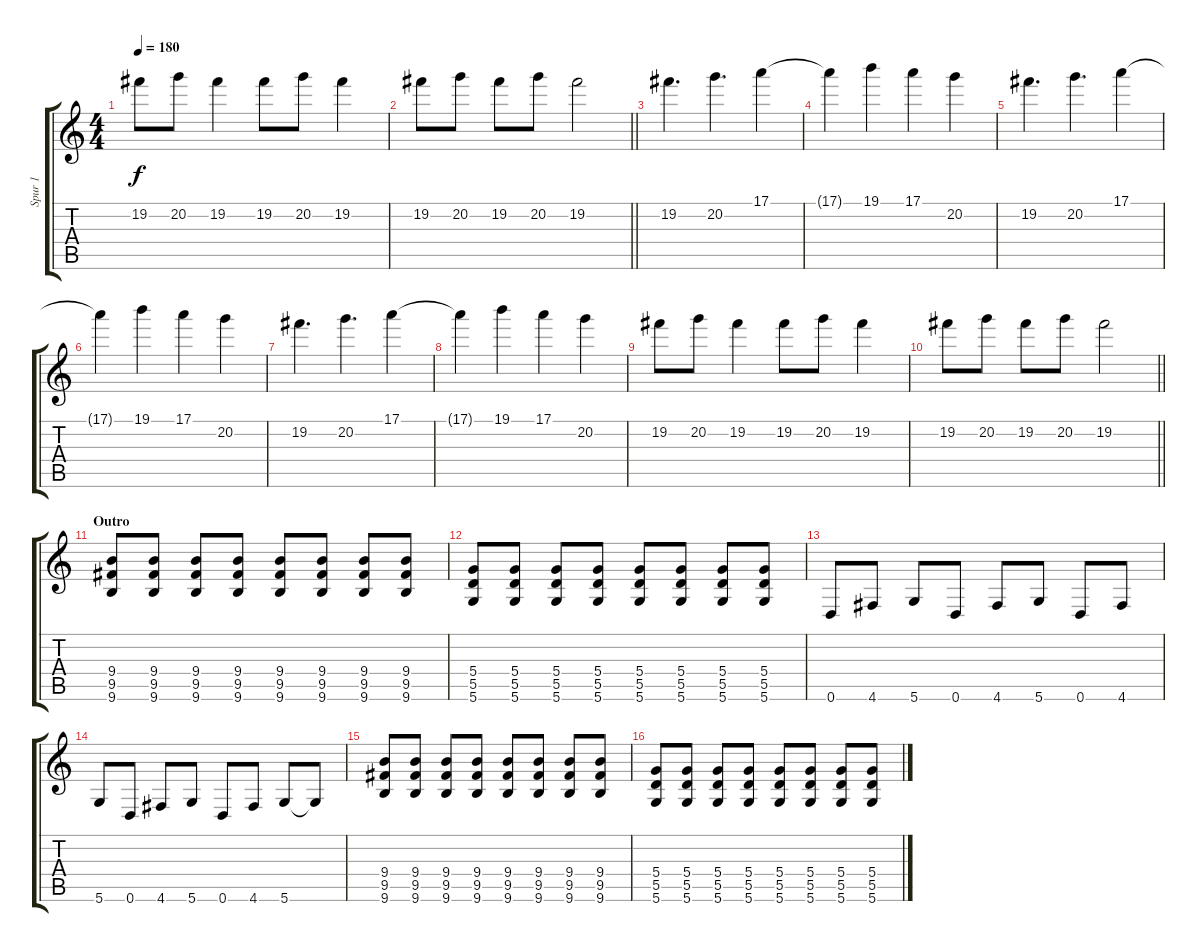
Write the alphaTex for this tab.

\track ("Spur 1" "Spur 1") {instrument overdrivenguitar}
\staff {score tabs}
\tuning (E4 B3 G3 D3 A2 D2) {hide}
\ts (4 4)
\tempo 180
\clef g2
\ks c
19.2.8{dy f} 20.2.8 19.2.4 19.2.8 20.2.8 19.2.4 |
\barLineRight lightlight
19.2.8 20.2.8 19.2.8 20.2.8 19.2.2 |
19.2.4{d} 20.2.4{d} 17.1.4 |
17.1{t}.4 19.1.4 17.1.4 20.2.4 |
19.2.4{d} 20.2.4{d} 17.1.4 |
17.1{t}.4 19.1.4 17.1.4 20.2.4 |
19.2.4{d} 20.2.4{d} 17.1.4 |
17.1{t}.4 19.1.4 17.1.4 20.2.4 |
19.2.8 20.2.8 19.2.4 19.2.8 20.2.8 19.2.4 |
\barLineRight lightlight
19.2.8 20.2.8 19.2.8 20.2.8 19.2.2 |
\section ("" "Outro")
(9.4 9.5 9.6).8 (9.4 9.5 9.6).8 (9.4 9.5 9.6).8 (9.4 9.5 9.6).8 (9.4 9.5 9.6).8 (9.4 9.5 9.6).8 (9.4 9.5 9.6).8 (9.4 9.5 9.6).8 |
(5.4 5.5 5.6).8 (5.4 5.5 5.6).8 (5.4 5.5 5.6).8 (5.4 5.5 5.6).8 (5.4 5.5 5.6).8 (5.4 5.5 5.6).8 (5.4 5.5 5.6).8 (5.4 5.5 5.6).8 |
0.6.8 4.6.8 5.6.8 0.6.8 4.6.8 5.6.8 0.6.8 4.6.8 |
5.6.8 0.6.8 4.6.8 5.6.8 0.6.8 4.6.8 5.6.8 5.6{t}.8 |
(9.4 9.5 9.6).8 (9.4 9.5 9.6).8 (9.4 9.5 9.6).8 (9.4 9.5 9.6).8 (9.4 9.5 9.6).8 (9.4 9.5 9.6).8 (9.4 9.5 9.6).8 (9.4 9.5 9.6).8 |
(5.4 5.5 5.6).8 (5.4 5.5 5.6).8 (5.4 5.5 5.6).8 (5.4 5.5 5.6).8 (5.4 5.5 5.6).8 (5.4 5.5 5.6).8 (5.4 5.5 5.6).8 (5.4 5.5 5.6).8
